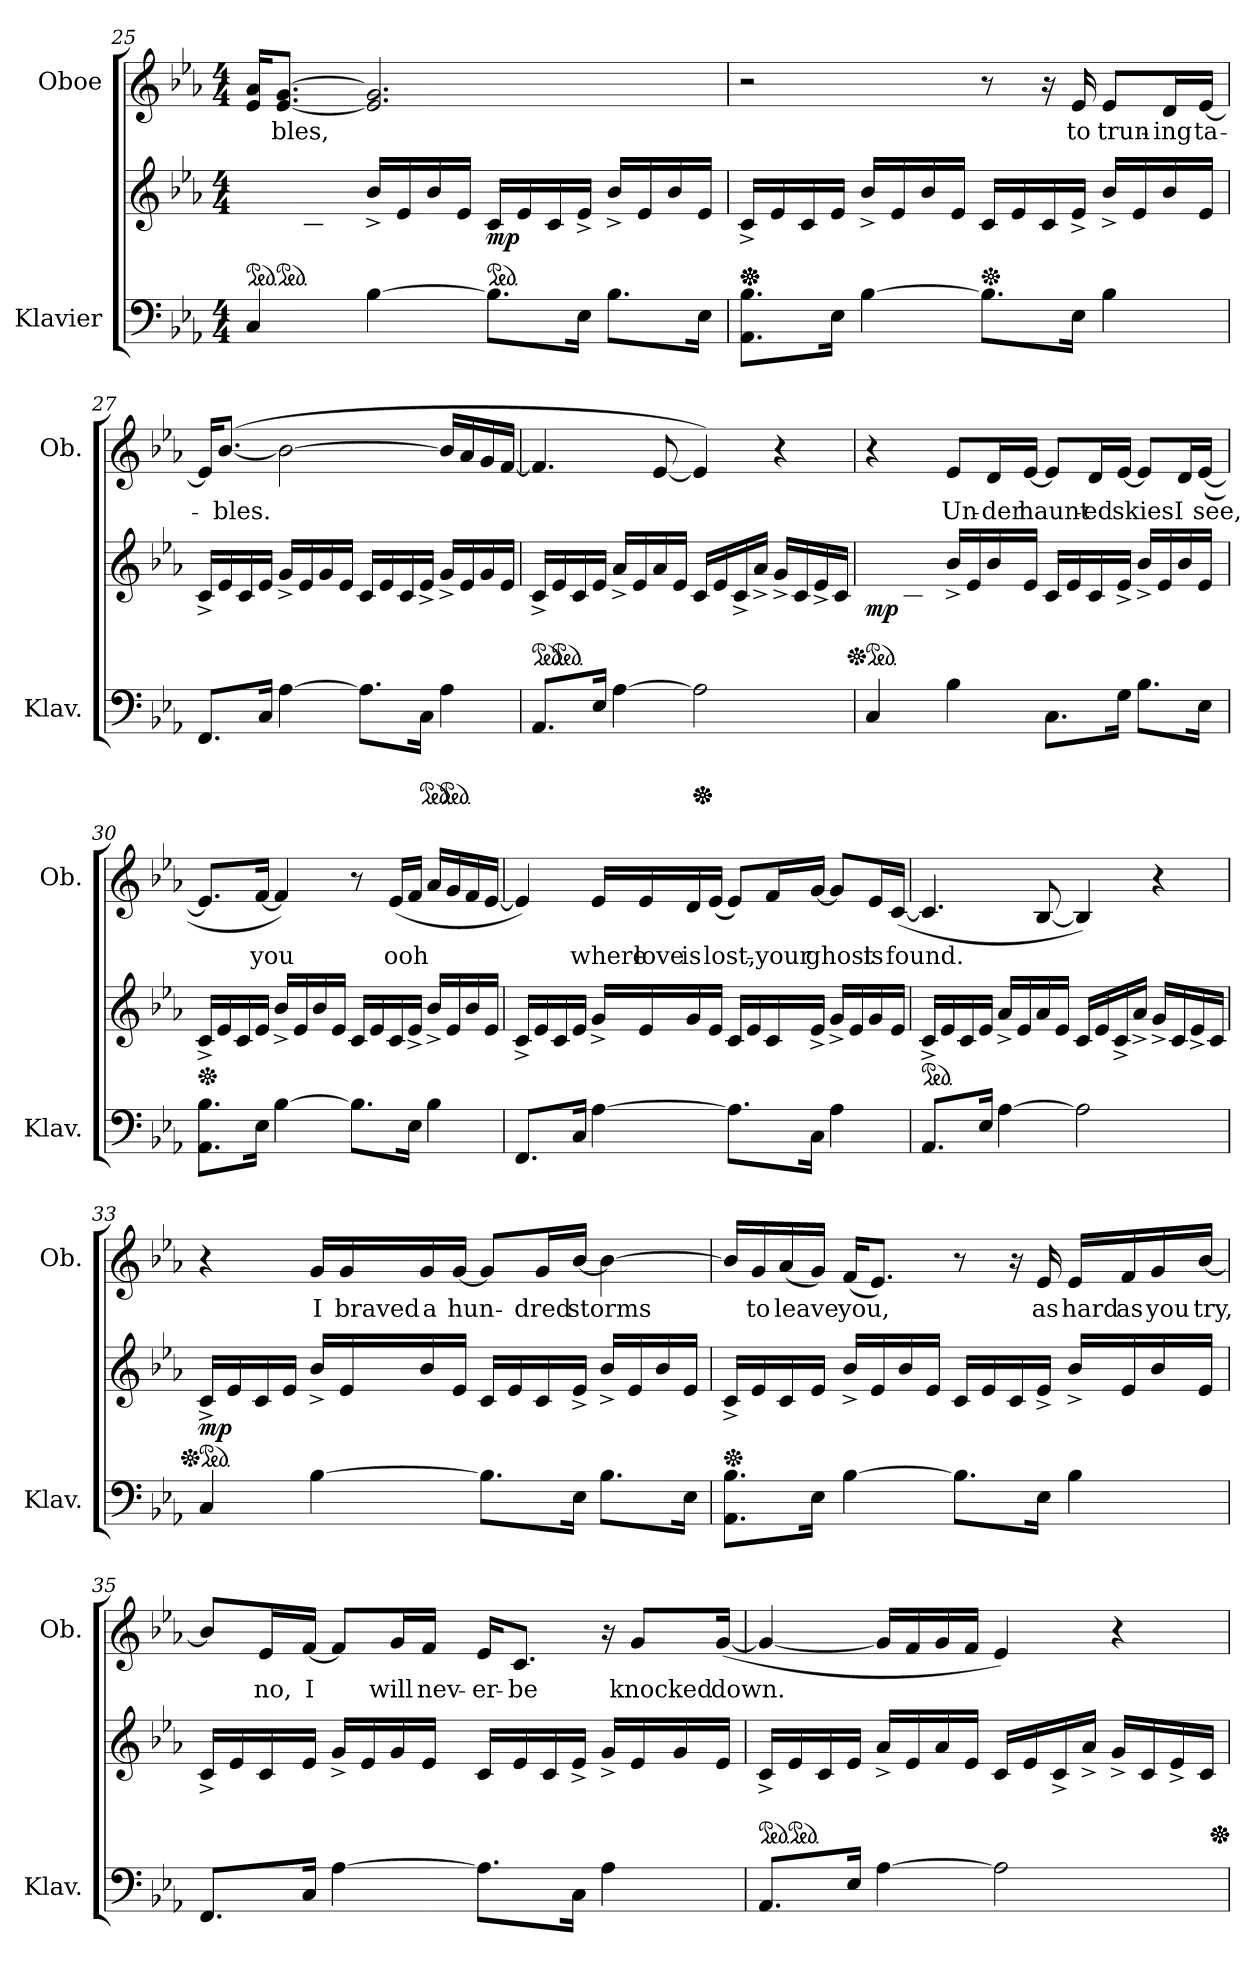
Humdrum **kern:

**kern	**kern	**dynam	**kern	**text
*part2	*part2	*part2	*part1	*part1
*staff3	*staff2	*staff2/3	*staff1	*staff1
*I"Klavier	*	*	*I"Oboe	*
*I'Klav.	*	*	*I'Ob.	*
*clefF4	*clefG2	*	*clefG2	*
*k[b-e-a-]	*k[b-e-a-]	*	*k[b-e-a-]	*
*M4/4	*M4/4	*	*M4/4	*
*	*ped	*	*	*
=25	=25	=25	=25	=25
!	!	!LO:DY:b	!	!
!	!	!LO:DY:n=1:b	!	!
4C/	16e-^/LLyy]	mp mp	16e-/ 16a-/KL	.
*	*ped	*	*	*
.	16e-/	.	[8.e-/ [8.g/J	-bles,
.	16c/	.	.	.
.	16e-/JJ	.	.	.
[4B-\	16b-^/LL	.	2.e-/] 2.g/]	.
.	16e-/	.	.	.
.	16b-/	.	.	.
.	16e-/JJ	.	.	.
*	*ped	*	*	*
!	!	!LO:DY:n=2:b	!	!
8.B-\L]	16c/LL	mp	.	.
.	16e-/	.	.	.
.	16c/	.	.	.
16E-\Jk	16e-^/JJ	.	.	.
8.B-\L	16b-^/LL	.	.	.
.	16e-/	.	.	.
.	16b-/	.	.	.
16E-\Jk	16e-/JJ	.	.	.
!!LO:LB:g=z
=26	=26	=26	=26	=26
*	*Xped	*	*	*
*	*Xped	*	*	*
8.AA-\ 8.B-\L	16c^/LL	.	2r	.
.	16e-/	.	.	.
.	16c/	.	.	.
16E-\Jk	16e-/JJ	.	.	.
[4B-\	16b-^/LL	.	.	.
.	16e-/	.	.	.
.	16b-/	.	.	.
.	16e-/JJ	.	.	.
*	*Xped	*	*	*
8.B-\L]	16c/LL	.	8r	.
.	16e-/	.	.	.
.	16c/	.	16r	.
16E-\Jk	16e-^/JJ	.	16e-/	to
4B-\	16b-^/LL	.	8e-/L	trun-
.	16e-/	.	.	.
.	16b-/	.	16d/L	-ing
.	16e-/JJ	.	[16e-/JJ	ta-
=27	=27	=27	=27	=27
8.FF/L	16c^/LL	.	16e-/KL]	.
.	16e-/	.	([8.b-/J	-bles.
.	16c/	.	.	.
16C/Jk	16e-/JJ	.	.	.
[4A-\	16g^/LL	.	2b-\_	.
.	16e-/	.	.	.
.	16g/	.	.	.
.	16e-/JJ	.	.	.
8.A-\L]	16c/LL	.	.	.
.	16e-/	.	.	.
.	16c/	.	.	.
*ped	*	*	*	*
16C\Jk	16e-^/JJ	.	.	.
*ped	*	*	*	*
4A-\	16g^/LL	.	16b-/LL]	.
.	16e-/	.	16a-/	.
.	16g/	.	16g/	.
.	16e-/JJ	.	[16f/JJ	.
!!LO:LB:g=z
=28	=28	=28	=28	=28
*	*ped	*	*	*
8.AA-/L	16c^/LL	.	4.f/]	.
*	*ped	*	*	*
.	16e-/	.	.	.
.	16c/	.	.	.
16E-/Jk	16e-/JJ	.	.	.
[4A-\	16a-^/LL	.	.	.
.	16e-/	.	.	.
.	16a-/	.	[8e-/	.
.	16e-/JJ	.	.	.
*Xped	*	*	*	*
*Xped	*	*	*	*
2A-\]	16c/LL	.	4e-/])	.
.	16e-/	.	.	.
.	16c^/	.	.	.
.	16a-^/JJ	.	.	.
.	16g^/LL	.	4r	.
.	16c/	.	.	.
.	16e-^/	.	.	.
.	16c/JJ	.	.	.
=29	=29	=29	=29	=29
*	*Xped	*	*	*
*	*Xped	*	*	*
*	*ped	*	*	*
!	!	!LO:DY:b	!	!
4C/	16c^/LLyy	mp	4r	.
.	16e-/	.	.	.
.	16c/	.	.	.
.	16e-/JJ	.	.	.
4B-\	16b-^/LL	.	8e-/L	Un-
.	16e-/	.	.	.
.	16b-/	.	16d/L	-der
.	16e-/JJ	.	[16e-/JJ	haunt-
8.C\L	16c/LL	.	8e-/L]	.
.	16e-/	.	.	.
.	16c/	.	16d/L	-ed
16G\Jk	16e-^/JJ	.	[16e-/JJ	skies
8.B-\L	16b-^/LL	.	8e-/L]	.
.	16e-/	.	.	.
.	16b-/	.	16d/L	I
16E-\Jk	16e-/JJ	.	([16e-/JJ	see,
!!LO:LB:g=z
=30	=30	=30	=30	=30
*	*Xped	*	*	*
8.AA-\ 8.B-\L	16c^/LL	.	8.e-/L]	.
.	16e-/	.	.	.
.	16c/	.	.	.
16E-\Jk	16e-/JJ	.	[16f/Jk	you
[4B-\	16b-^/LL	.	4f/])	.
.	16e-/	.	.	.
.	16b-/	.	.	.
.	16e-/JJ	.	.	.
8.B-\L]	16c/LL	.	8r	.
.	16e-/	.	.	.
.	16c/	.	(16e-/LL	ooh
16E-\Jk	16e-^/JJ	.	16f/JJ	.
4B-\	16b-^/LL	.	16a-/LL	.
.	16e-/	.	16g/	.
.	16b-/	.	16f/	.
.	16e-/JJ	.	[16e-/JJ	.
=31	=31	=31	=31	=31
8.FF/L	16c^/LL	.	4e-/])	.
.	16e-/	.	.	.
.	16c/	.	.	.
16C/Jk	16e-/JJ	.	.	.
[4A-\	16g^/LL	.	16e-/LL	where
.	16e-/	.	16e-/	love
.	16g/	.	16d/	is
.	16e-/JJ	.	(16e-/JJ	lost,-
8.A-\L]	16c/LL	.	8e-/L)	.
.	16e-/	.	.	.
.	16c/	.	16f/L	your
16C\Jk	16e-^/JJ	.	[16g/JJ	ghost
4A-\	16g^/LL	.	8g/L]	.
.	16e-/	.	.	.
.	16g/	.	16e-/L	is
.	16e-/JJ	.	([16c/JJ	found.
!!LO:PB:g=z
=32	=32	=32	=32	=32
*	*ped	*	*	*
8.AA-/L	16c^/LL	.	4.c/]	.
.	16e-/	.	.	.
.	16c/	.	.	.
16E-/Jk	16e-/JJ	.	.	.
[4A-\	16a-^/LL	.	.	.
.	16e-/	.	.	.
.	16a-/	.	[8B-/	.
.	16e-/JJ	.	.	.
2A-\]	16c/LL	.	4B-/])	.
.	16e-/	.	.	.
.	16c^/	.	.	.
.	16a-^/JJ	.	.	.
.	16g^/LL	.	4r	.
.	16c/	.	.	.
.	16e-^/	.	.	.
.	16c/JJ	.	.	.
=33	=33	=33	=33	=33
*	*Xped	*	*	*
*	*ped	*	*	*
!	!	!LO:DY:b	!	!
4C/	16c^/LL	mp	4r	.
.	16e-/	.	.	.
.	16c/	.	.	.
.	16e-/JJ	.	.	.
[4B-\	16b-^/LL	.	16g/LL	I
.	16e-/	.	16g/	braved
.	16b-/	.	16g/	a
.	16e-/JJ	.	[16g/JJ	hun-
8.B-\L]	16c/LL	.	8g/L]	.
.	16e-/	.	.	.
.	16c/	.	16g/L	dred
16E-\Jk	16e-^/JJ	.	[16b-/JJ	storms
8.B-\L	16b-^/LL	.	4b-\_	.
.	16e-/	.	.	.
.	16b-/	.	.	.
16E-\Jk	16e-/JJ	.	.	.
!!LO:LB:g=z
=34	=34	=34	=34	=34
*	*Xped	*	*	*
8.AA-\ 8.B-\L	16c^/LL	.	16b-/LL]	.
.	16e-/	.	16g/	to
.	16c/	.	(16a-/	leave
16E-\Jk	16e-/JJ	.	16g/JJ)	.
[4B-\	16b-^/LL	.	(16f/KL	you,
.	16e-/	.	8.e-/J)	.
.	16b-/	.	.	.
.	16e-/JJ	.	.	.
8.B-\L]	16c/LL	.	8r	.
.	16e-/	.	.	.
.	16c/	.	16r	.
16E-\Jk	16e-^/JJ	.	16e-/	as
4B-\	16b-^/LL	.	16e-/LL	hard
.	16e-/	.	16f/	as
.	16b-/	.	16g/	you
.	16e-/JJ	.	[16b-/JJ	try,
!!LO:LB:g=z
=35	=35	=35	=35	=35
8.FF/L	16c^/LL	.	8b-/L]	.
.	16e-/	.	.	.
.	16c/	.	16e-/L	no,
16C/Jk	16e-/JJ	.	[16f/JJ	I
[4A-\	16g^/LL	.	8f/L]	.
.	16e-/	.	.	.
.	16g/	.	16g/L	will
.	16e-/JJ	.	16f/JJ	nev-
8.A-\L]	16c/LL	.	16e-/KL	-er-
.	16e-/	.	8.c/J	-be
.	16c/	.	.	.
16C\Jk	16e-^/JJ	.	.	.
4A-\	16g^/LL	.	16r	.
.	16e-/	.	8g/L	knocked
.	16g/	.	.	.
.	16e-/JJ	.	([16g/Jk	down.
=36	=36	=36	=36	=36
*	*ped	*	*	*
8.AA-/L	16c^/LL	.	4g/_	.
*	*ped	*	*	*
.	16e-/	.	.	.
.	16c/	.	.	.
16E-/Jk	16e-/JJ	.	.	.
[4A-\	16a-^/LL	.	16g/LL]	.
.	16e-/	.	16f/	.
.	16a-/	.	16g/	.
.	16e-/JJ	.	16f/JJ	.
2A-\]	16c/LL	.	4e-/)	.
.	16e-/	.	.	.
.	16c^/	.	.	.
.	16a-^/JJ	.	.	.
.	16g^/LL	.	4r	.
.	16c/	.	.	.
.	16e-^/	.	.	.
.	16c/JJ	.	.	.
*	*Xped	*	*	*
*	*Xped	*	*	*
=	=	=	=	=
*-	*-	*-	*-	*-
